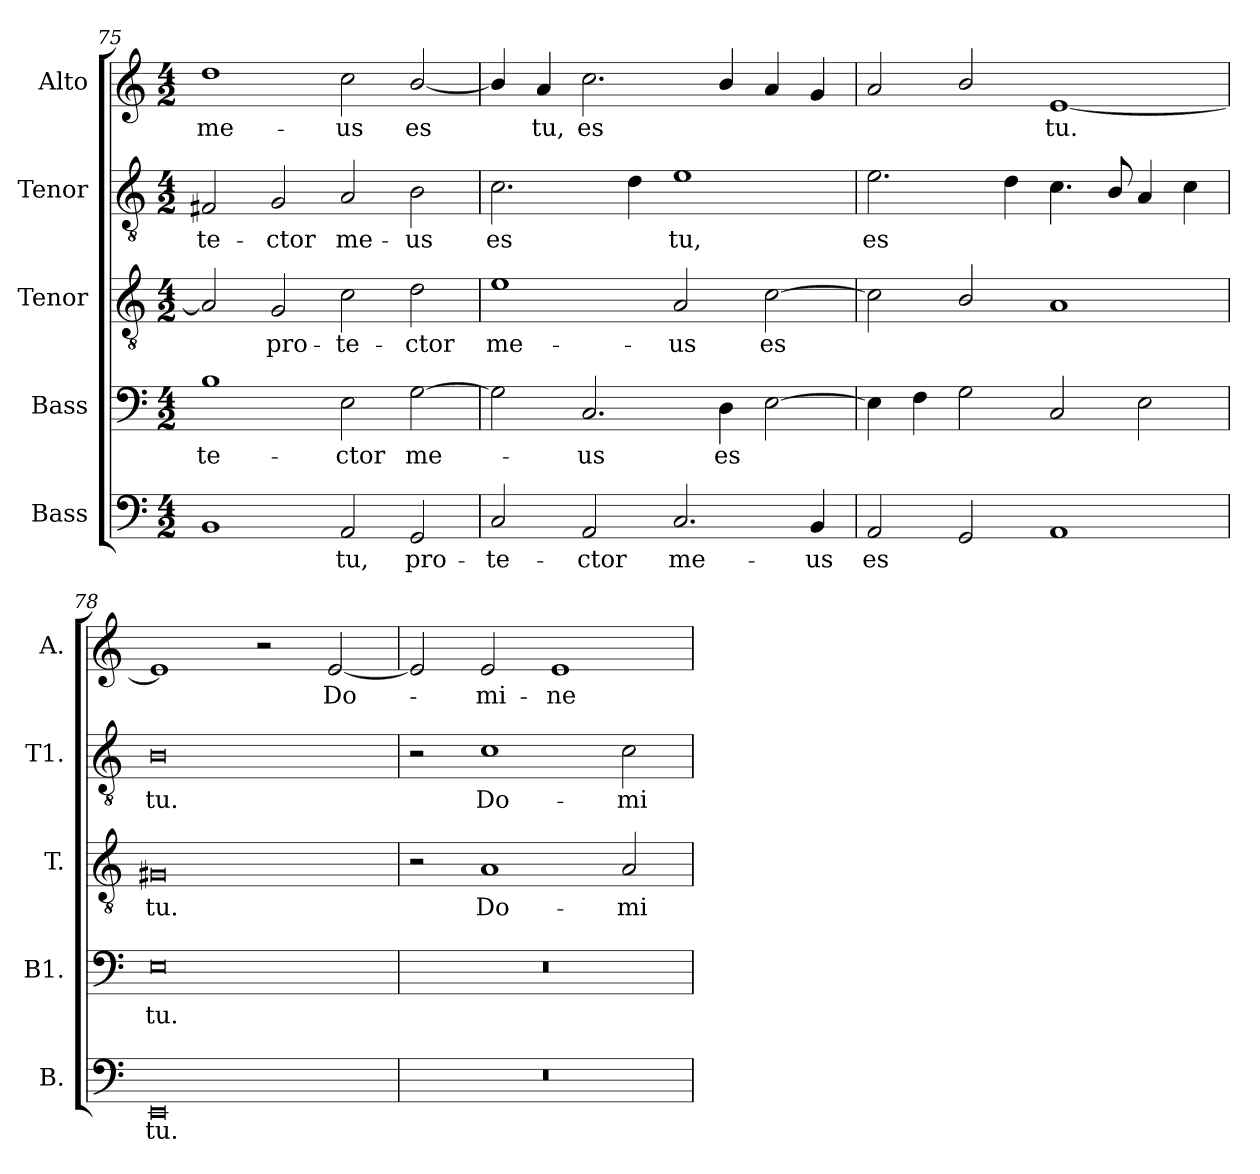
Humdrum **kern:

**kern	**text	**kern	**text	**kern	**text	**kern	**text	**kern	**text
*part5	*part5	*part4	*part4	*part3	*part3	*part2	*part2	*part1	*part1
*staff5	*staff5	*staff4	*staff4	*staff3	*staff3	*staff2	*staff2	*staff1	*staff1
*I"Bass	*	*I"Bass	*	*I"Tenor	*	*I"Tenor	*	*I"Alto	*
*I'B.	*	*I'B1.	*	*I'T.	*	*I'T1.	*	*I'A.	*
*clefF4	*	*clefF4	*	*clefGv2	*	*clefGv2	*	*clefG2	*
*	*	*	*	*ITrd7c12	*	*ITrd7c12	*	*	*
*k[]	*	*k[]	*	*k[]	*	*k[]	*	*k[]	*
*C:	*	*C:	*	*C:	*	*C:	*	*C:	*
*M4/2	*	*M4/2	*	*M4/2	*	*M4/2	*	*M4/2	*
=75	=75	=75	=75	=75	=75	=75	=75	=75	=75
!	!	!	!LO:LY:b:color=#000000	!	!	!	!	!	!
!	!	!	!	!	!	!	!LO:LY:b:color=#000000	!	!
!	!	!	!	!	!	!	!	!	!LO:LY:b:color=#000000
1BBi	.	1Bi	-te-	2AAi/]	.	2FF#Xi/	-te-	1ddi	me-
!	!	!	!	!	!LO:LY:b:color=#000000	!	!	!	!
!	!	!	!	!	!	!	!LO:LY:b:color=#000000	!	!
.	.	.	.	2GGi/	pro-	2GGi/	-ctor	.	.
!	!LO:LY:b:color=#000000	!	!	!	!	!	!	!	!
!	!	!	!LO:LY:b:color=#000000	!	!	!	!	!	!
!	!	!	!	!	!LO:LY:b:color=#000000	!	!	!	!
!	!	!	!	!	!	!	!LO:LY:b:color=#000000	!	!
!	!	!	!	!	!	!	!	!	!LO:LY:b:color=#000000
2AAi/	tu,	2Ei\	-ctor	2Ci\	-te-	2AAi/	me-	2cci\	-us
!	!LO:LY:b:color=#000000	!	!	!	!	!	!	!	!
!	!	!	!LO:LY:b:color=#000000	!	!	!	!	!	!
!	!	!	!	!	!LO:LY:b:color=#000000	!	!	!	!
!	!	!	!	!	!	!	!LO:LY:b:color=#000000	!	!
!	!	!	!	!	!	!	!	!	!LO:LY:b:color=#000000
2GGi/	pro-	[2Gi\	me-	2Di\	-ctor	2BBi\	-us	[2bi/	es
!!LO:LB:g=z
=76	=76	=76	=76	=76	=76	=76	=76	=76	=76
!	!LO:LY:b:color=#000000	!	!	!	!	!	!	!	!
!	!	!	!	!	!LO:LY:b:color=#000000	!	!	!	!
!	!	!	!	!	!	!	!LO:LY:b:color=#000000	!	!
2Ci/	-te-	2Gi\]	.	1Ei	me-	2.Ci\	es	4bi/]	.
!	!	!	!	!	!	!	!	!	!LO:LY:b:color=#000000
.	.	.	.	.	.	.	.	4ai/	tu,
!	!LO:LY:b:color=#000000	!	!	!	!	!	!	!	!
!	!	!	!LO:LY:b:color=#000000	!	!	!	!	!	!
!	!	!	!	!	!	!	!	!	!LO:LY:b:color=#000000
2AAi/	-ctor	2.Ci/	-us	.	.	.	.	2.cci\	es
.	.	.	.	.	.	4Di\	.	.	.
!	!LO:LY:b:color=#000000	!	!	!	!	!	!	!	!
!	!	!	!	!	!LO:LY:b:color=#000000	!	!	!	!
!	!	!	!	!	!	!	!LO:LY:b:color=#000000	!	!
2.Ci/	me-	.	.	2AAi/	-us	1Ei	tu,	.	.
!	!	!	!LO:LY:b:color=#000000	!	!	!	!	!	!
.	.	4Di\	es	.	.	.	.	4bi/	.
!	!	!	!	!	!LO:LY:b:color=#000000	!	!	!	!
.	.	[2Ei\	.	[2Ci\	es	.	.	4ai/	.
!	!LO:LY:b:color=#000000	!	!	!	!	!	!	!	!
4BBi/	-us	.	.	.	.	.	.	4gi/	.
=77	=77	=77	=77	=77	=77	=77	=77	=77	=77
!	!LO:LY:b:color=#000000	!	!	!	!	!	!	!	!
!	!	!	!	!	!	!	!LO:LY:b:color=#000000	!	!
2AAi/	es	4Ei\]	.	2Ci\]	.	2.Ei\	es	2ai/	.
.	.	4Fi\	.	.	.	.	.	.	.
2GGi/	.	2Gi\	.	2BBi/	.	.	.	2bi/	.
.	.	.	.	.	.	4Di\	.	.	.
!	!	!	!	!	!	!	!	!	!LO:LY:b:color=#000000
1AAi	.	2Ci/	.	1AAi	.	4.Ci\	.	[1ei	tu.
.	.	.	.	.	.	8BBi/	.	.	.
.	.	2Ei\	.	.	.	4AAi/	.	.	.
.	.	.	.	.	.	4Ci\	.	.	.
=78	=78	=78	=78	=78	=78	=78	=78	=78	=78
!	!LO:LY:b:color=#000000	!	!	!	!	!	!	!	!
!	!	!	!LO:LY:b:color=#000000	!	!	!	!	!	!
!	!	!	!	!	!LO:LY:b:color=#000000	!	!	!	!
!	!	!	!	!	!	!	!LO:LY:b:color=#000000	!	!
0EEi	tu.	0Ei	tu.	0GG#Xi	tu.	0BBi	tu.	1ei]	.
.	.	.	.	.	.	.	.	2r	.
!	!	!	!	!	!	!	!	!	!LO:LY:b:color=#000000
.	.	.	.	.	.	.	.	[2ei/	Do-
=79	=79	=79	=79	=79	=79	=79	=79	=79	=79
!LO:N:vis=1	!	!LO:N:vis=1	!	!	!	!	!	!	!
0r	.	0r	.	2r	.	2r	.	2ei/]	.
!	!	!	!	!	!LO:LY:b:color=#000000	!	!	!	!
!	!	!	!	!	!	!	!LO:LY:b:color=#000000	!	!
!	!	!	!	!	!	!	!	!	!LO:LY:b:color=#000000
.	.	.	.	1AAi	Do-	1Ci	Do-	2ei/	-mi-
!	!	!	!	!	!	!	!	!	!LO:LY:b:color=#000000
.	.	.	.	.	.	.	.	1ei	-ne
!	!	!	!	!	!LO:LY:b:color=#000000	!	!	!	!
!	!	!	!	!	!	!	!LO:LY:b:color=#000000	!	!
.	.	.	.	2AAi/	-mi-	2Ci\	-mi-	.	.
=	=	=	=	=	=	=	=	=	=
*-	*-	*-	*-	*-	*-	*-	*-	*-	*-
